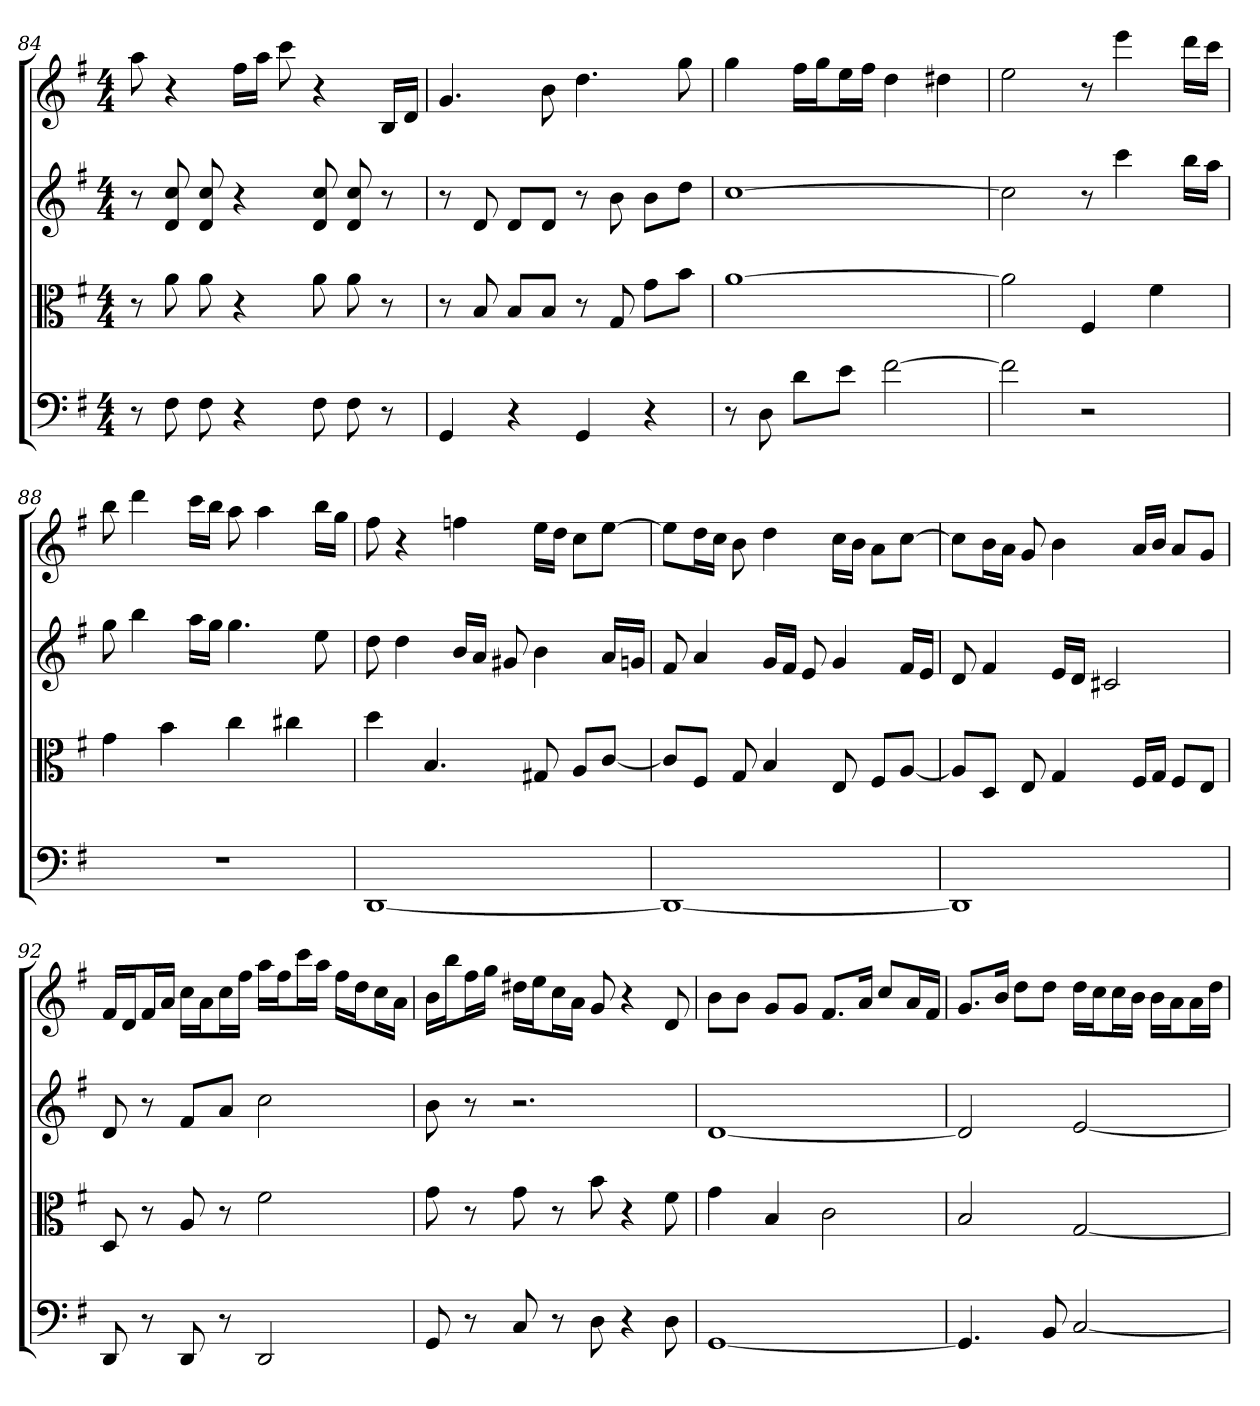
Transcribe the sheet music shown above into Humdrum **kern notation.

**kern	**kern	**kern	**kern
*part4	*part3	*part2	*part1
*staff4	*staff3	*staff2	*staff1
*clefF4	*clefC3	*	*
*k[f#]	*k[f#]	*k[f#]	*k[f#]
*G:	*G:	*G:	*G:
*M4/4	*M4/4	*M4/4	*M4/4
=84	=84	=84	=84
8r	8r	8r	8aa
8F#	8a	8d 8cc	4r
8F#	8a	8d 8cc	.
4r	4r	4r	16ff#LL
.	.	.	16aaJJ
.	.	.	8ccc
8F#	8a	8d 8cc	4r
8F#	8a	8d 8cc	.
8r	8r	8r	16BLL
.	.	.	16dJJ
=85	=85	=85	=85
4GG	8r	8r	4.g
.	8B	8d	.
4r	8B/L	8dL	.
.	8B/J	8dJ	8b
4GG	8r	8r	4.dd
.	8G	8b	.
4r	8g\L	8bL	.
.	8b\J	8ddJ	8gg
=86	=86	=86	=86
8r	[1a	[1cc	4gg
8D	.	.	.
8d\L	.	.	16ff#LL
.	.	.	16ggJ
8e\J	.	.	16eeL
.	.	.	16ff#JJ
[2f#	.	.	4dd
.	.	.	4dd#X
=87	=87	=87	=87
2f#]	2a]	2cc]	2ee
2r	4F#	8r	8r
.	.	4ccc	4eee
.	4f#	.	.
.	.	16bbLL	16dddLL
.	.	16aaJJ	16cccJJ
=88	=88	=88	=88
1r	4g	8gg	8bb
.	.	4bb	4ddd
.	4b	.	.
.	.	16aaLL	16cccLL
.	.	16ggJJ	16bbJJ
.	4cc	4.gg	8aa
.	.	.	4aa
.	4cc#X	.	.
.	.	8ee	16bbLL
.	.	.	16ggJJ
=89	=89	=89	=89
[1DD	4dd	8dd	8ff#
.	.	4dd	4r
.	4.B	.	.
.	.	16bLL	4ffn
.	.	16aJJ	.
.	.	8g#X	.
.	8G#X	4b	16eeLL
.	.	.	16ddJJ
.	8A/L	.	8ccL
.	[8c/J	16aLL	[8eeJ
.	.	16gnJJ	.
=90	=90	=90	=90
1DD_	8c/L]	8f#	8eeL]
.	8F#/J	4a	16ddL
.	.	.	16ccJJ
.	8G	.	8b
.	4B	16gLL	4dd
.	.	16f#JJ	.
.	.	8e	.
.	8E	4g	16ccLL
.	.	.	16bJJ
.	8F#/L	.	8aL
.	[8A/J	16f#LL	[8ccJ
.	.	16eJJ	.
=91	=91	=91	=91
1DD]	8A/L]	8d	8ccL]
.	8D/J	4f#	16bL
.	.	.	16aJJ
.	8E	.	8g
.	4G	16eLL	4b
.	.	16dJJ	.
.	.	2c#X	.
.	16F#/LL	.	16aLL
.	16G/JJ	.	16bJJ
.	8F#/L	.	8aL
.	8E/J	.	8gJ
=92	=92	=92	=92
8DD	8D	8d	16f#LL
.	.	.	16dJ
8r	8r	8r	16f#L
.	.	.	16aJJ
8DD	8A	8f#L	16ccLL
.	.	.	16aJ
8r	8r	8aJ	16ccL
.	.	.	16ff#JJ
2DD	2f#	2cc	16aaLL
.	.	.	16ff#J
.	.	.	16cccL
.	.	.	16aaJJ
.	.	.	16ff#LL
.	.	.	16ddJ
.	.	.	16ccL
.	.	.	16aJJ
=93	=93	=93	=93
8GG	8g	8b	16bLL
.	.	.	16bbJ
8r	8r	8r	16ff#L
.	.	.	16ggJJ
8C	8g	2.r	16dd#XLL
.	.	.	16eeJ
8r	8r	.	16ccL
.	.	.	16aJJ
8D	8b	.	8g
4r	4r	.	4r
8D	8f#	.	8d
=94	=94	=94	=94
[1GG	4g	[1d	8bL
.	.	.	8bJ
.	4B	.	8gL
.	.	.	8gJ
.	2c	.	8.f#L
.	.	.	16aJk
.	.	.	8ccL
.	.	.	16aL
.	.	.	16f#JJ
=95	=95	=95	=95
4.GG]	2B	2d]	8.gL
.	.	.	16bJk
.	.	.	8ddL
8BB	.	.	8ddJ
[2C	[2G	[2e	16ddLL
.	.	.	16ccJ
.	.	.	16ccL
.	.	.	16bJJ
.	.	.	16bLL
.	.	.	16aJ
.	.	.	16aL
.	.	.	16ddJJ
=	=	=	=
*-	*-	*-	*-
